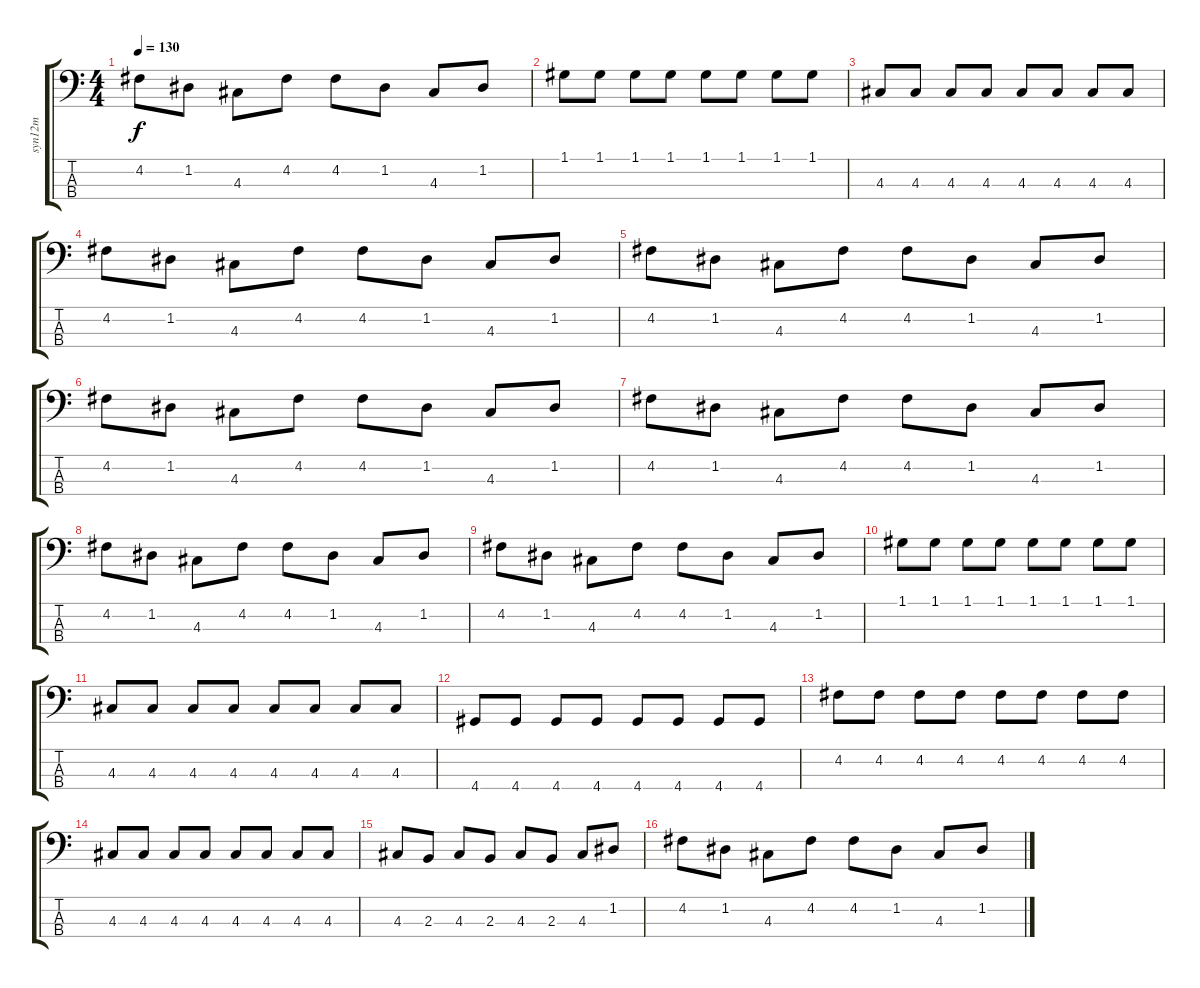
\track ("syn12m              " "syn12m    ") {instrument slapbass1}
\staff {score tabs}
\tuning (G2 D2 A1 E1) {hide}
\ts (4 4)
\tempo 130
\clef f4
\ks c
4.2.8{dy f} 1.2.8 4.3.8 4.2.8 4.2.8 1.2.8 4.3.8 1.2.8 |
1.1.8 1.1.8 1.1.8 1.1.8 1.1.8 1.1.8 1.1.8 1.1.8 |
4.3.8 4.3.8 4.3.8 4.3.8 4.3.8 4.3.8 4.3.8 4.3.8 |
4.2.8 1.2.8 4.3.8 4.2.8 4.2.8 1.2.8 4.3.8 1.2.8 |
4.2.8 1.2.8 4.3.8 4.2.8 4.2.8 1.2.8 4.3.8 1.2.8 |
4.2.8 1.2.8 4.3.8 4.2.8 4.2.8 1.2.8 4.3.8 1.2.8 |
4.2.8 1.2.8 4.3.8 4.2.8 4.2.8 1.2.8 4.3.8 1.2.8 |
4.2.8 1.2.8 4.3.8 4.2.8 4.2.8 1.2.8 4.3.8 1.2.8 |
4.2.8 1.2.8 4.3.8 4.2.8 4.2.8 1.2.8 4.3.8 1.2.8 |
1.1.8 1.1.8 1.1.8 1.1.8 1.1.8 1.1.8 1.1.8 1.1.8 |
4.3.8 4.3.8 4.3.8 4.3.8 4.3.8 4.3.8 4.3.8 4.3.8 |
4.4.8 4.4.8 4.4.8 4.4.8 4.4.8 4.4.8 4.4.8 4.4.8 |
4.2.8 4.2.8 4.2.8 4.2.8 4.2.8 4.2.8 4.2.8 4.2.8 |
4.3.8 4.3.8 4.3.8 4.3.8 4.3.8 4.3.8 4.3.8 4.3.8 |
4.3.8 2.3.8 4.3.8 2.3.8 4.3.8 2.3.8 4.3.8 1.2.8 |
4.2.8 1.2.8 4.3.8 4.2.8 4.2.8 1.2.8 4.3.8 1.2.8
